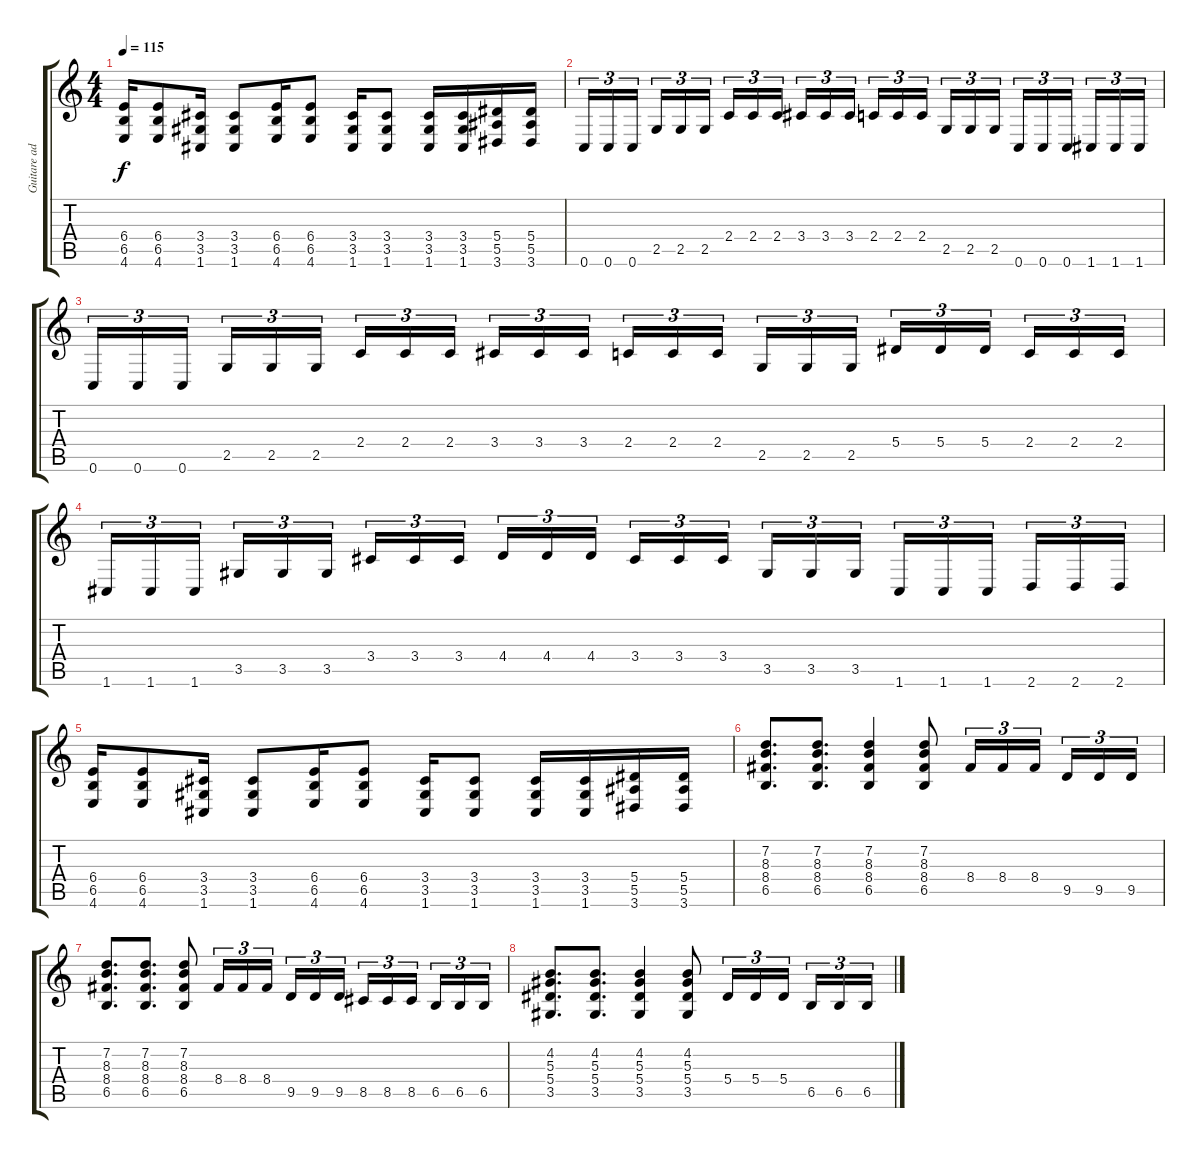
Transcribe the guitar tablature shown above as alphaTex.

\track ("Guitare additionnelle" "Guitare ad") {instrument distortionguitar}
\staff {score tabs}
\tuning (C4 G3 Eb3 Bb2 F2 C2) {hide}
\ts (4 4)
\tempo 115
\clef g2
\ks c
(6.4 6.5 4.6).16{dy f} (6.4 6.5 4.6).8 (3.4 3.5 1.6).16 (3.4 3.5 1.6).8 (6.4 6.5 4.6).16 (6.4 6.5 4.6).8 (3.4 3.5 1.6).16 (3.4 3.5 1.6).8 (3.4 3.5 1.6).16 (3.4 3.5 1.6).16 (5.4 5.5 3.6).16 (5.4 5.5 3.6).16 |
0.6.16{tu (3 2)} 0.6.16{tu (3 2)} 0.6.16{tu (3 2) beam splitsecondary} 2.5.16{tu (3 2)} 2.5.16{tu (3 2)} 2.5.16{tu (3 2)} 2.4.16{tu (3 2)} 2.4.16{tu (3 2)} 2.4.16{tu (3 2) beam splitsecondary} 3.4.16{tu (3 2)} 3.4.16{tu (3 2)} 3.4.16{tu (3 2)} 2.4.16{tu (3 2)} 2.4.16{tu (3 2)} 2.4.16{tu (3 2) beam splitsecondary} 2.5.16{tu (3 2)} 2.5.16{tu (3 2)} 2.5.16{tu (3 2)} 0.6.16{tu (3 2)} 0.6.16{tu (3 2)} 0.6.16{tu (3 2) beam splitsecondary} 1.6.16{tu (3 2)} 1.6.16{tu (3 2)} 1.6.16{tu (3 2)} |
0.6.16{tu (3 2)} 0.6.16{tu (3 2)} 0.6.16{tu (3 2) beam splitsecondary} 2.5.16{tu (3 2)} 2.5.16{tu (3 2)} 2.5.16{tu (3 2)} 2.4.16{tu (3 2)} 2.4.16{tu (3 2)} 2.4.16{tu (3 2) beam splitsecondary} 3.4.16{tu (3 2)} 3.4.16{tu (3 2)} 3.4.16{tu (3 2)} 2.4.16{tu (3 2)} 2.4.16{tu (3 2)} 2.4.16{tu (3 2) beam splitsecondary} 2.5.16{tu (3 2)} 2.5.16{tu (3 2)} 2.5.16{tu (3 2)} 5.4.16{tu (3 2)} 5.4.16{tu (3 2)} 5.4.16{tu (3 2) beam splitsecondary} 2.4.16{tu (3 2)} 2.4.16{tu (3 2)} 2.4.16{tu (3 2)} |
1.6.16{tu (3 2)} 1.6.16{tu (3 2)} 1.6.16{tu (3 2) beam splitsecondary} 3.5.16{tu (3 2)} 3.5.16{tu (3 2)} 3.5.16{tu (3 2)} 3.4.16{tu (3 2)} 3.4.16{tu (3 2)} 3.4.16{tu (3 2) beam splitsecondary} 4.4.16{tu (3 2)} 4.4.16{tu (3 2)} 4.4.16{tu (3 2)} 3.4.16{tu (3 2)} 3.4.16{tu (3 2)} 3.4.16{tu (3 2) beam splitsecondary} 3.5.16{tu (3 2)} 3.5.16{tu (3 2)} 3.5.16{tu (3 2)} 1.6.16{tu (3 2)} 1.6.16{tu (3 2)} 1.6.16{tu (3 2) beam splitsecondary} 2.6.16{tu (3 2)} 2.6.16{tu (3 2)} 2.6.16{tu (3 2)} |
(6.4 6.5 4.6).16 (6.4 6.5 4.6).8 (3.4 3.5 1.6).16 (3.4 3.5 1.6).8 (6.4 6.5 4.6).16 (6.4 6.5 4.6).8 (3.4 3.5 1.6).16 (3.4 3.5 1.6).8 (3.4 3.5 1.6).16 (3.4 3.5 1.6).16 (5.4 5.5 3.6).16 (5.4 5.5 3.6).16 |
(7.2 8.3 8.4 6.5).8{d} (7.2 8.3 8.4 6.5).8{d} (7.2 8.3 8.4 6.5).4 (7.2 8.3 8.4 6.5).8 8.4.16{tu (3 2)} 8.4.16{tu (3 2)} 8.4.16{tu (3 2) beam splitsecondary} 9.5.16{tu (3 2)} 9.5.16{tu (3 2)} 9.5.16{tu (3 2)} |
(7.2 8.3 8.4 6.5).8{d} (7.2 8.3 8.4 6.5).8{d} (7.2 8.3 8.4 6.5).8 8.4.16{tu (3 2)} 8.4.16{tu (3 2)} 8.4.16{tu (3 2) beam splitsecondary} 9.5.16{tu (3 2)} 9.5.16{tu (3 2)} 9.5.16{tu (3 2)} 8.5.16{tu (3 2)} 8.5.16{tu (3 2)} 8.5.16{tu (3 2) beam splitsecondary} 6.5.16{tu (3 2)} 6.5.16{tu (3 2)} 6.5.16{tu (3 2)} |
(4.2 5.3 5.4 3.5).8{d} (4.2 5.3 5.4 3.5).8{d} (4.2 5.3 5.4 3.5).4 (4.2 5.3 5.4 3.5).8 5.4.16{tu (3 2)} 5.4.16{tu (3 2)} 5.4.16{tu (3 2) beam splitsecondary} 6.5.16{tu (3 2)} 6.5.16{tu (3 2)} 6.5.16{tu (3 2)}
